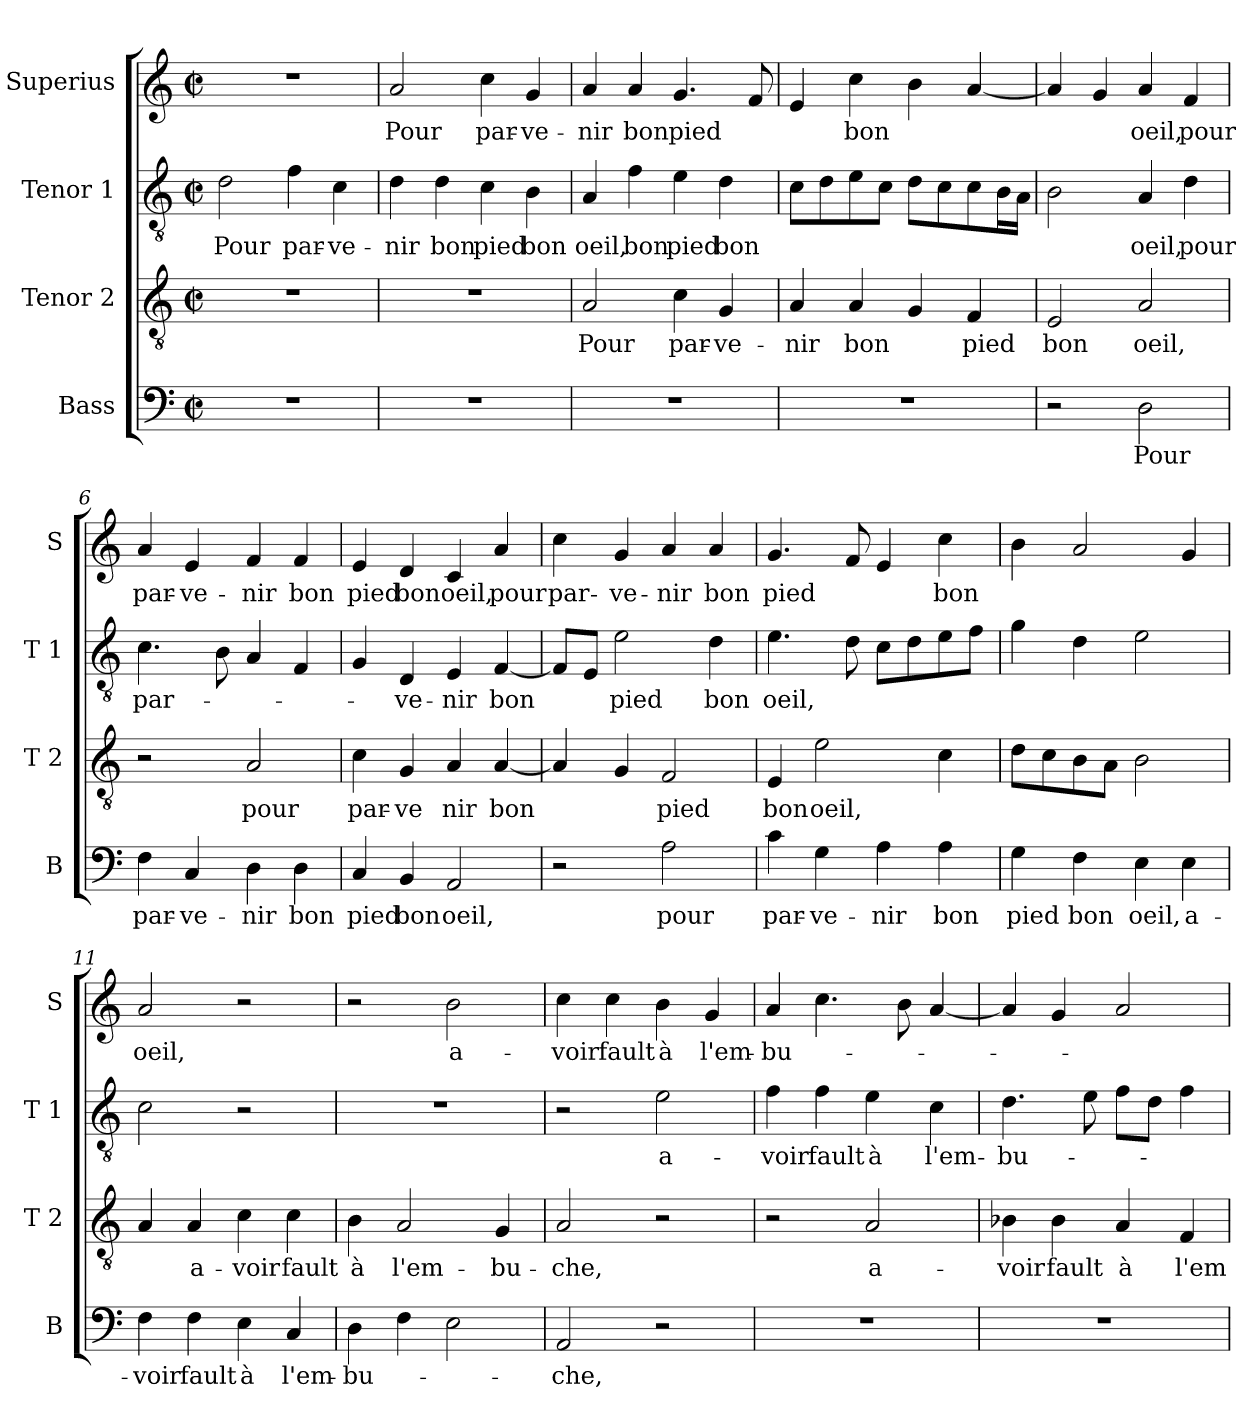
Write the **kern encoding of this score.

**kern	**text	**kern	**text	**kern	**text	**kern	**text
*part4	*part4	*part3	*part3	*part2	*part2	*part1	*part1
*staff4	*staff4	*staff3	*staff3	*staff2	*staff2	*staff1	*staff1
*I"Bass	*	*I"Tenor 2	*	*I"Tenor 1	*	*I"Superius	*
*I'B	*	*I'T 2	*	*I'T 1	*	*I'S	*
*clefF4	*	*clefGv2	*	*clefGv2	*	*clefG2	*
*k[]	*	*k[]	*	*k[]	*	*k[]	*
*C:	*	*C:	*	*C:	*	*C:	*
*M2/2	*	*M2/2	*	*M2/2	*	*M2/2	*
*met(c|)	*	*met(c|)	*	*met(c|)	*	*met(c|)	*
=1	=1	=1	=1	=1	=1	=1	=1
1r	.	1r	.	2d\	Pour	1r	.
.	.	.	.	4f\	par-	.	.
.	.	.	.	4c\	-ve-	.	.
=2	=2	=2	=2	=2	=2	=2	=2
1r	.	1r	.	4d\	-nir	2a/	Pour
.	.	.	.	4d\	bon	.	.
.	.	.	.	4c\	pied	4cc\	par-
.	.	.	.	4B\	bon	4g/	-ve-
=3	=3	=3	=3	=3	=3	=3	=3
1r	.	2A/	Pour	4A/	oeil,	4a/	-nir
.	.	.	.	4f\	bon	4a/	bon
.	.	4c\	par-	4e\	pied	4.g/	pied
.	.	4G/	-ve-	4d\	bon	.	.
.	.	.	.	.	.	8f/	.
=4	=4	=4	=4	=4	=4	=4	=4
1r	.	4A/	-nir	8c\L	.	4e/	.
.	.	.	.	8d\	.	.	.
.	.	4A/	bon	8e\	.	4cc\	bon
.	.	.	.	8c\J	.	.	.
.	.	4G/	.	8d\L	.	4b\	.
.	.	.	.	8c\	.	.	.
.	.	4F/	pied	8c\	.	[4a/	.
.	.	.	.	16B\L	.	.	.
.	.	.	.	16A\JJ	.	.	.
=5	=5	=5	=5	=5	=5	=5	=5
2r	.	2E/	bon	2B\	.	4a/]	.
.	.	.	.	.	.	4g/	.
2D\	Pour	2A/	oeil,	4A/	oeil,	4a/	oeil,
.	.	.	.	4d\	pour	4f/	pour
!!LO:LB:g=z
=6	=6	=6	=6	=6	=6	=6	=6
4F\	par-	2r	.	4.c\	par-	4a/	par-
4C/	-ve-	.	.	.	.	4e/	-ve-
.	.	.	.	8B\	.	.	.
4D\	-nir	2A/	pour	4A/	.	4f/	-nir
4D\	bon	.	.	4F/	.	4f/	bon
=7	=7	=7	=7	=7	=7	=7	=7
4C/	pied	4c\	par-	4G/	.	4e/	pied
4BB/	bon	4G/	-ve	4D/	-ve-	4d/	bon
2AA/	oeil,	4A/	nir	4E/	-nir	4c/	oeil,
.	.	[4A/	bon	[4F/	bon	4a/	pour
=8	=8	=8	=8	=8	=8	=8	=8
2r	.	4A/]	.	8F/L]	.	4cc\	par-
.	.	.	.	8E/J	.	.	.
.	.	4G/	.	2e\	pied	4g/	-ve-
2A\	pour	2F/	pied	.	.	4a/	-nir
.	.	.	.	4d\	bon	4a/	bon
=9	=9	=9	=9	=9	=9	=9	=9
4c\	par-	4E/	bon	4.e\	oeil,	4.g/	pied
4G\	-ve-	2e\	oeil,	.	.	.	.
.	.	.	.	8d\	.	8f/	.
4A\	-nir	.	.	8c\L	.	4e/	.
.	.	.	.	8d\	.	.	.
4A\	bon	4c\	.	8e\	.	4cc\	bon
.	.	.	.	8f\J	.	.	.
=10	=10	=10	=10	=10	=10	=10	=10
4G\	pied	8d\L	.	4g\	.	4b\	.
.	.	8c\	.	.	.	.	.
4F\	bon	8B\	.	4d\	.	2a/	.
.	.	8A\J	.	.	.	.	.
4E\	oeil,	2B\	.	2e\	.	.	.
4E\	a-	.	.	.	.	4g/	.
!!LO:LB:g=z
=11	=11	=11	=11	=11	=11	=11	=11
4F\	-voir	4A/	.	2c\	.	2a/	oeil,
4F\	fault	4A/	a-	.	.	.	.
4E\	à	4c\	-voir	2r	.	2r	.
4C/	l'em-	4c\	fault	.	.	.	.
=12	=12	=12	=12	=12	=12	=12	=12
4D\	-bu-	4B\	à	1r	.	2r	.
4F\	.	2A/	l'em-	.	.	.	.
2E\	.	.	.	.	.	2b\	a-
.	.	4G/	-bu-	.	.	.	.
=13	=13	=13	=13	=13	=13	=13	=13
2AA/	-che,	2A/	-che,	2r	.	4cc\	-voir
.	.	.	.	.	.	4cc\	fault
2r	.	2r	.	2e\	a-	4b\	à
.	.	.	.	.	.	4g/	l'em-
=14	=14	=14	=14	=14	=14	=14	=14
1r	.	2r	.	4f\	-voir	4a/	-bu-
.	.	.	.	4f\	fault	4.cc\	.
.	.	2A/	a-	4e\	à	.	.
.	.	.	.	.	.	8b\	.
.	.	.	.	4c\	l'em-	[4a/	.
=15	=15	=15	=15	=15	=15	=15	=15
1r	.	4B-X\	-voir	4.d\	-bu-	4a/]	.
.	.	4B-\	fault	.	.	4g/	.
.	.	.	.	8e\	.	.	.
.	.	4A/	à	8f\L	.	2a/	.
.	.	.	.	8d\J	.	.	.
.	.	4F/	l'em-	4f\	.	.	.
=	=	=	=	=	=	=	=
*-	*-	*-	*-	*-	*-	*-	*-
